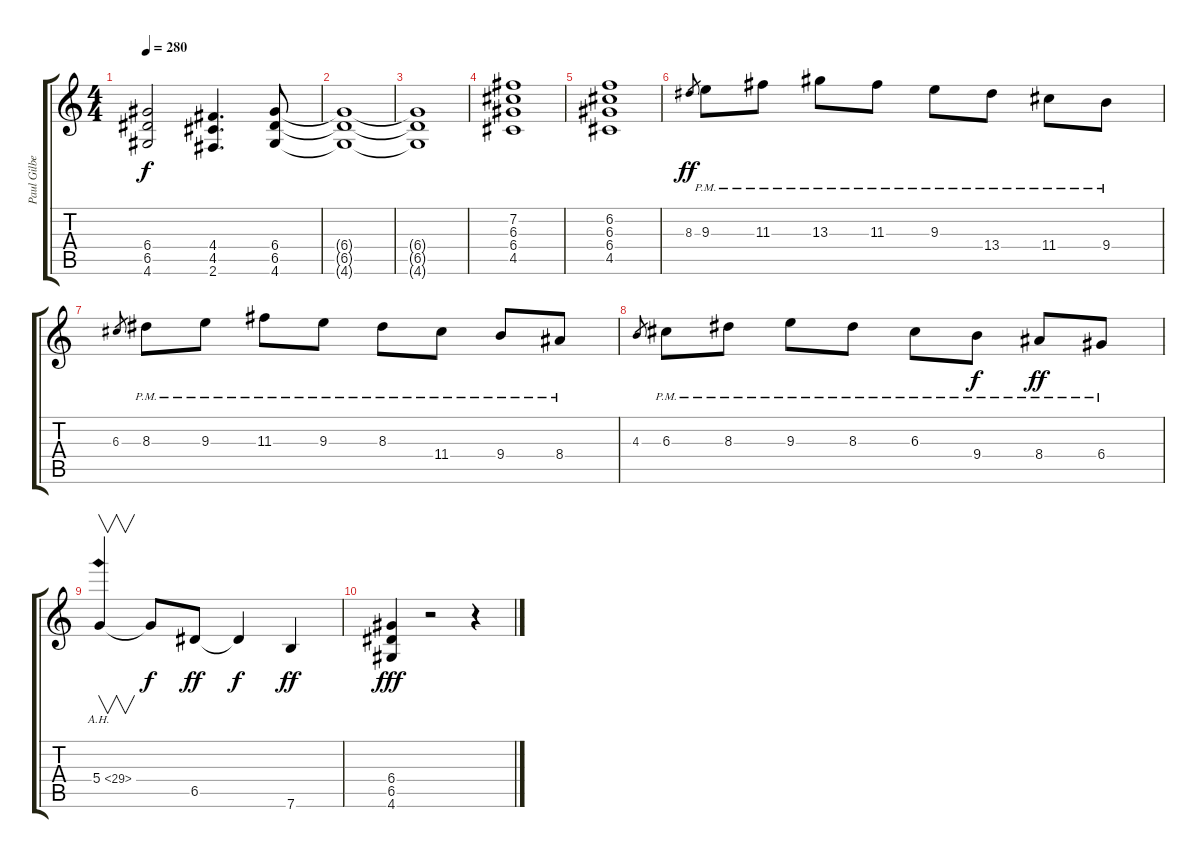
\track ("Paul Gilbert (Rhythm Guitar)" "Paul Gilbe") {instrument distortionguitar}
\staff {score tabs}
\tuning (E4 B3 G3 D3 A2 E2) {hide}
\ts (4 4)
\tempo 280
\clef g2
\ks c
(6.4{t} 6.5{t} 4.6{t}).2{dy f} (4.4 4.5 2.6).4{d} (6.4 6.5 4.6).8 |
(6.4{t} 6.5{t} 4.6{t}).1 |
(6.4{t} 6.5{t} 4.6{t}).1 |
(7.2 6.3 6.4 4.5).1 |
(6.2 6.3 6.4 4.5).1 |
8.3.8{gr dy ff} 9.3{pm}.8 11.3{pm}.8 13.3{pm}.8 11.3{pm}.8 9.3{pm}.8 13.4{pm}.8 11.4{pm}.8 9.4{pm}.8 |
6.3.8{gr} 8.3{pm}.8 9.3{pm}.8 11.3{pm}.8 9.3{pm}.8 8.3{pm}.8 11.4{pm}.8 9.4{pm}.8 8.4{pm}.8 |
4.3.8{gr} 6.3{pm}.8 8.3{pm}.8 9.3{pm}.8 8.3{pm}.8 6.3{pm}.8 9.4{pm}.8{dy f} 8.4{pm}.8{dy ff} 6.4{pm}.8 |
5.4{ah 24}.4{v} 5.4{t}.8{dy f} 6.5.8{dy ff} 6.5{t}.4{dy f} 7.6.4{dy ff} |
(6.4 6.5 4.6).4{dy fff} r.2 r.4
